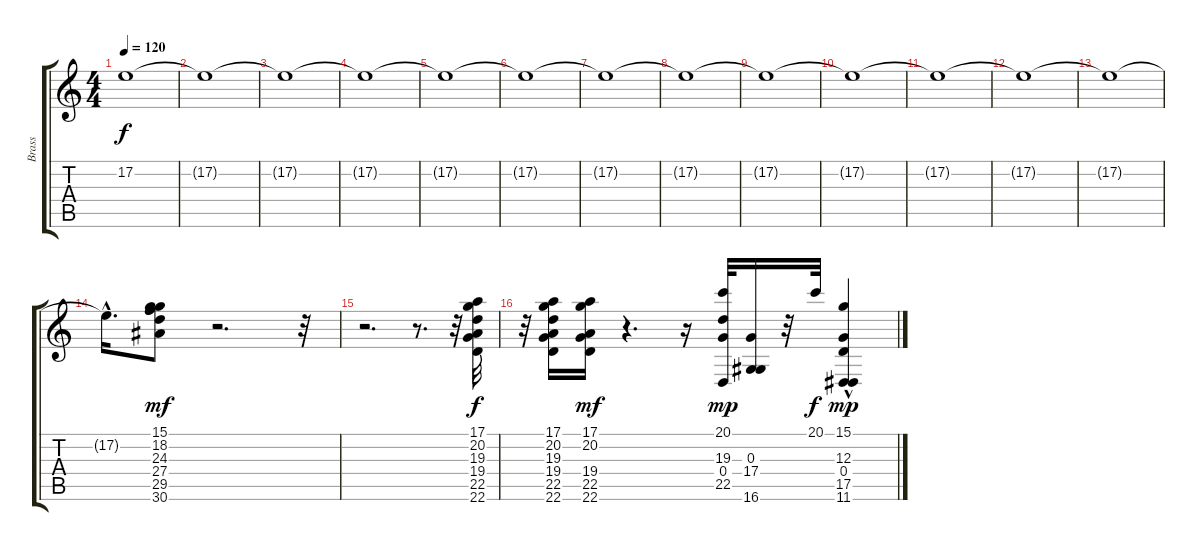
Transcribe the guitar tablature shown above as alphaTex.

\track ("Brass" "Brass") {instrument brasssection}
\staff {score tabs}
\tuning (E4 B3 G3 D3 A2 E2) {hide}
\ts (4 4)
\tempo 120
\clef g2
\ks c
17.2{t}.1{dy f} |
17.2{t}.1 |
17.2{t}.1 |
17.2{t}.1 |
17.2{t}.1 |
17.2{t}.1 |
17.2{t}.1 |
17.2{t}.1 |
17.2{t}.1 |
17.2{t}.1 |
17.2{t}.1 |
17.2{t}.1 |
17.2{t}.1 |
17.2{hac t}.16{d} (15.1 18.2 24.3 27.4 29.5 30.6).8{dy mf} r.2{d} r.32 |
r.2{d} r.8{d} r.32 (17.1 20.2 19.3 19.4 22.5 22.6).32{dy f} |
r.32 (17.1 20.2 19.3 19.4 22.5 22.6).16 (17.1 20.2 19.4 22.5 22.6).16{dy mf} r.4{d} r.16 (20.1 19.3 0.4 22.5).32{dy mp} (0.3 17.4 16.6).16 r.32 20.1.32{dy f} (15.1 12.3 0.4{hac} 17.5 11.6).4{dy mp}
